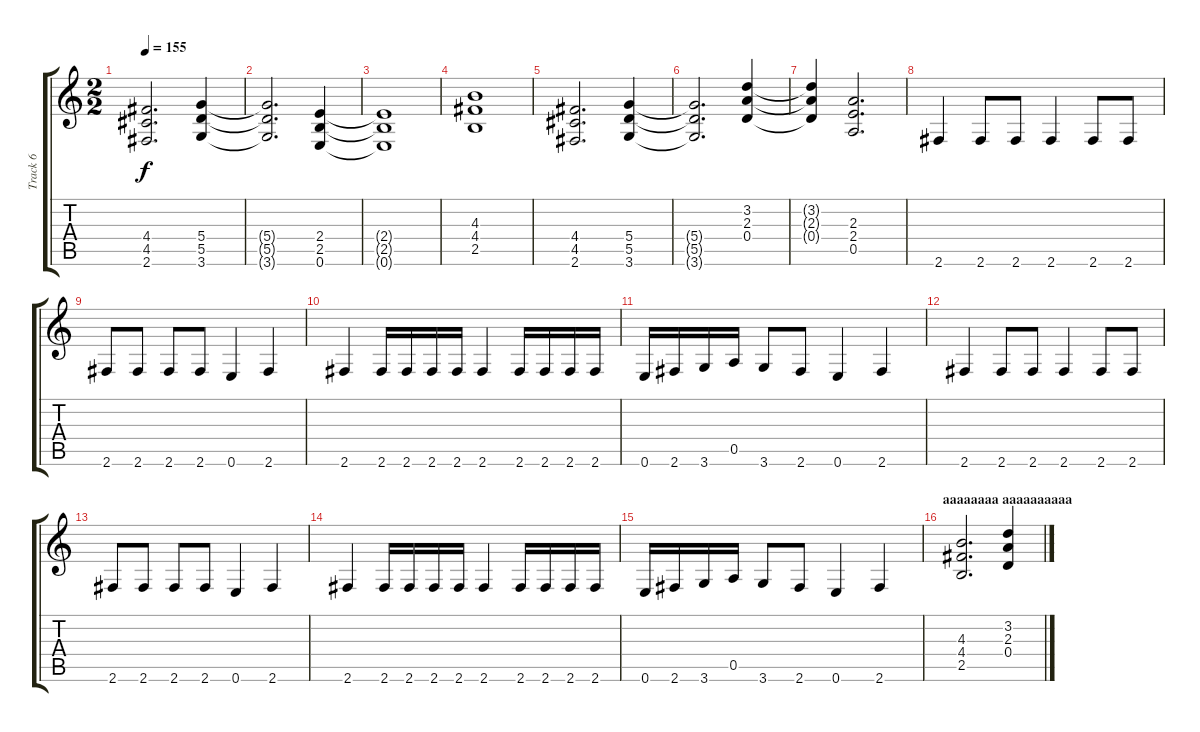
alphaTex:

\track ("Track 6" "Track 6") {instrument overdrivenguitar}
\staff {score tabs}
\tuning (E4 B3 G3 D3 A2 E2) {hide}
\ts (2 2)
\tempo 155
\clef g2
\ks c
(4.4 4.5 2.6).2{d dy f} (5.4 5.5 3.6).4 |
(5.4{t} 5.5{t} 3.6{t}).2{d} (2.4 2.5 0.6).4 |
(2.4{t} 2.5{t} 0.6{t}).1 |
(4.3 4.4 2.5).1 |
(4.4 4.5 2.6).2{d} (5.4 5.5 3.6).4 |
(5.4{t} 5.5{t} 3.6{t}).2{d} (3.2 2.3 0.4).4 |
(3.2{t} 2.3{t} 0.4{t}).4 (2.3 2.4 0.5).2{d} |
2.6.4 2.6.8 2.6.8 2.6.4 2.6.8 2.6.8 |
2.6.8 2.6.8 2.6.8 2.6.8 0.6.4 2.6.4 |
2.6.4 2.6.16 2.6.16 2.6.16 2.6.16 2.6.4 2.6.16 2.6.16 2.6.16 2.6.16 |
0.6.16 2.6.16 3.6.16 0.5.16 3.6.8 2.6.8 0.6.4 2.6.4 |
2.6.4 2.6.8 2.6.8 2.6.4 2.6.8 2.6.8 |
2.6.8 2.6.8 2.6.8 2.6.8 0.6.4 2.6.4 |
2.6.4 2.6.16 2.6.16 2.6.16 2.6.16 2.6.4 2.6.16 2.6.16 2.6.16 2.6.16 |
0.6.16 2.6.16 3.6.16 0.5.16 3.6.8 2.6.8 0.6.4 2.6.4 |
\section ("" "aaaaaaaa aaaaaaaaaa")
(4.3 4.4 2.5).2{d} (3.2 2.3 0.4).4
